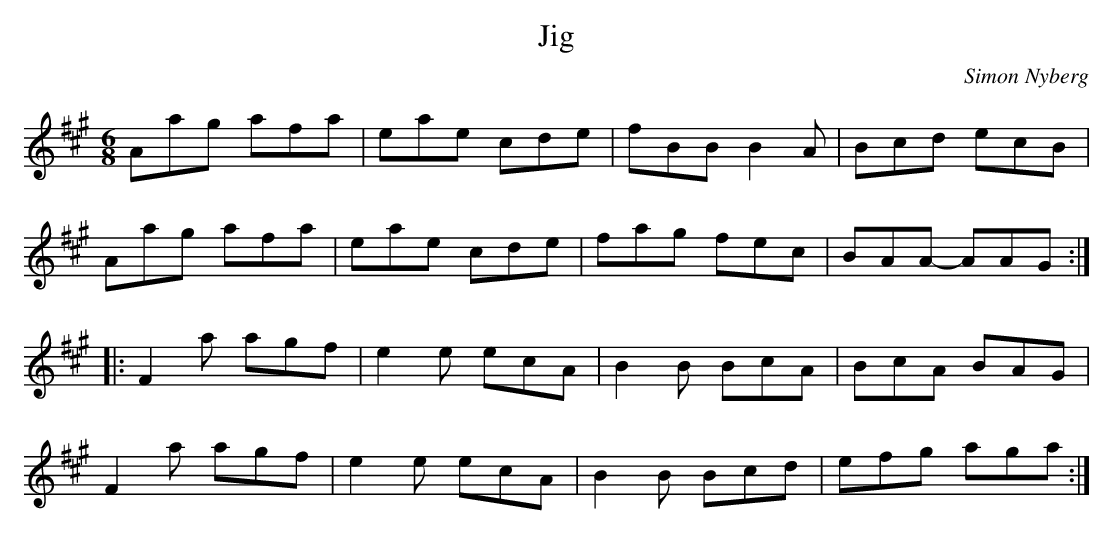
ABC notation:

X:1
T:Jig
C:Simon Nyberg
M:6/8
L:1/8
K:A
Aag afa | eae cde | fBB B2A | Bcd ecB |
Aag afa | eae cde | fag fec | BAA- AAG ::
F2a agf | e2e ecA | B2B BcA | BcA BAG |
F2a agf | e2e ecA | B2B Bcd | efg aga :|
